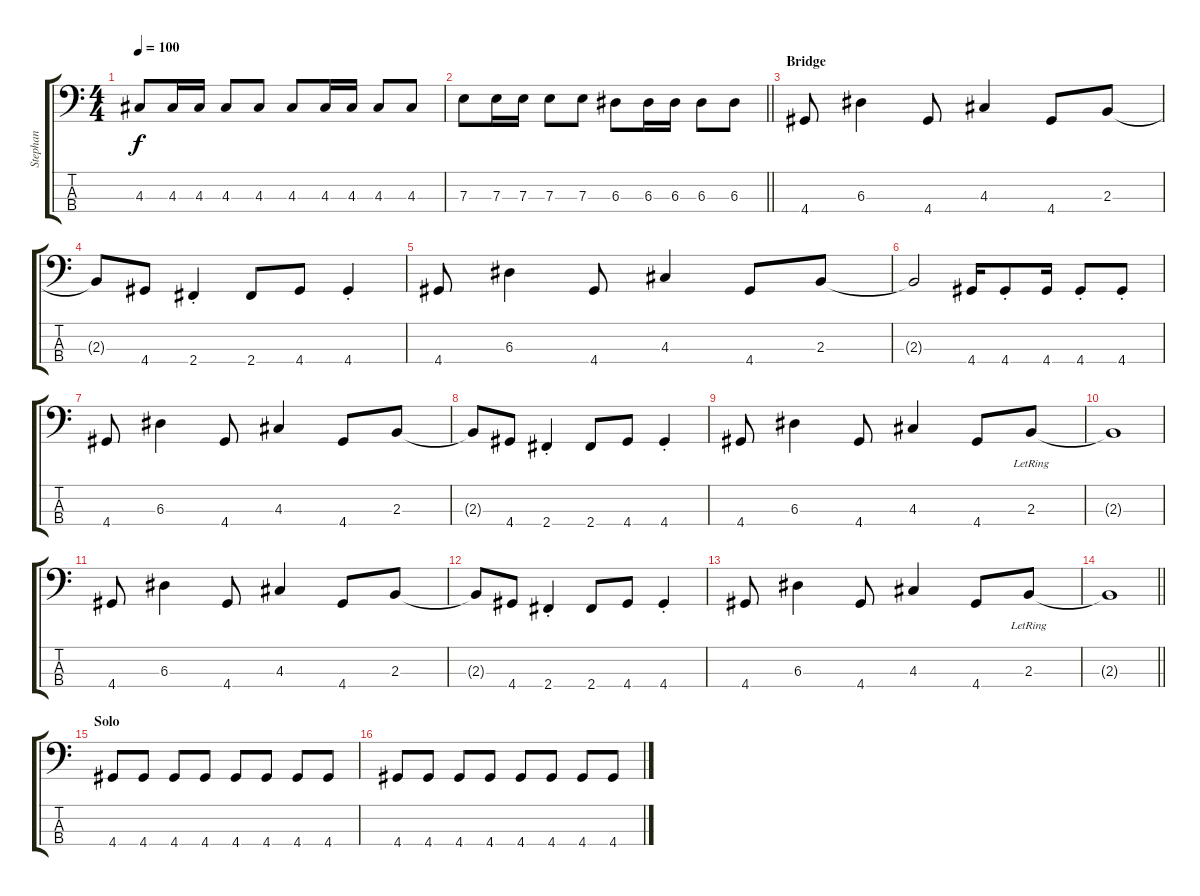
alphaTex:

\track ("Stephan" "Stephan") {instrument electricbasspick}
\staff {score tabs}
\tuning (G2 D2 A1 E1) {hide}
\ts (4 4)
\tempo 100
\clef f4
\ks c
4.3.8{dy f} 4.3.16 4.3.16 4.3.8 4.3.8 4.3.8 4.3.16 4.3.16 4.3.8 4.3.8 |
\barLineRight lightlight
7.3.8 7.3.16 7.3.16 7.3.8 7.3.8 6.3.8 6.3.16 6.3.16 6.3.8 6.3.8 |
\section ("" "Bridge")
4.4.8 6.3.4 4.4.8 4.3.4 4.4.8 2.3.8 |
2.3{t}.8 4.4.8 2.4{st}.4 2.4.8 4.4.8 4.4{st}.4 |
4.4.8 6.3.4 4.4.8 4.3.4 4.4.8 2.3.8 |
2.3{t}.2 4.4.16 4.4{st}.8 4.4.16 4.4{st}.8 4.4{st}.8 |
4.4.8 6.3.4 4.4.8 4.3.4 4.4.8 2.3.8 |
2.3{t}.8 4.4.8 2.4{st}.4 2.4.8 4.4.8 4.4{st}.4 |
4.4.8 6.3.4 4.4.8 4.3.4 4.4.8 2.3{lr}.8 |
2.3{t}.1 |
4.4.8 6.3.4 4.4.8 4.3.4 4.4.8 2.3.8 |
2.3{t}.8 4.4.8 2.4{st}.4 2.4.8 4.4.8 4.4{st}.4 |
4.4.8 6.3.4 4.4.8 4.3.4 4.4.8 2.3{lr}.8 |
\barLineRight lightlight
2.3{t}.1 |
\section ("" "Solo")
4.4.8 4.4.8 4.4.8 4.4.8 4.4.8 4.4.8 4.4.8 4.4.8 |
4.4.8 4.4.8 4.4.8 4.4.8 4.4.8 4.4.8 4.4.8 4.4.8
